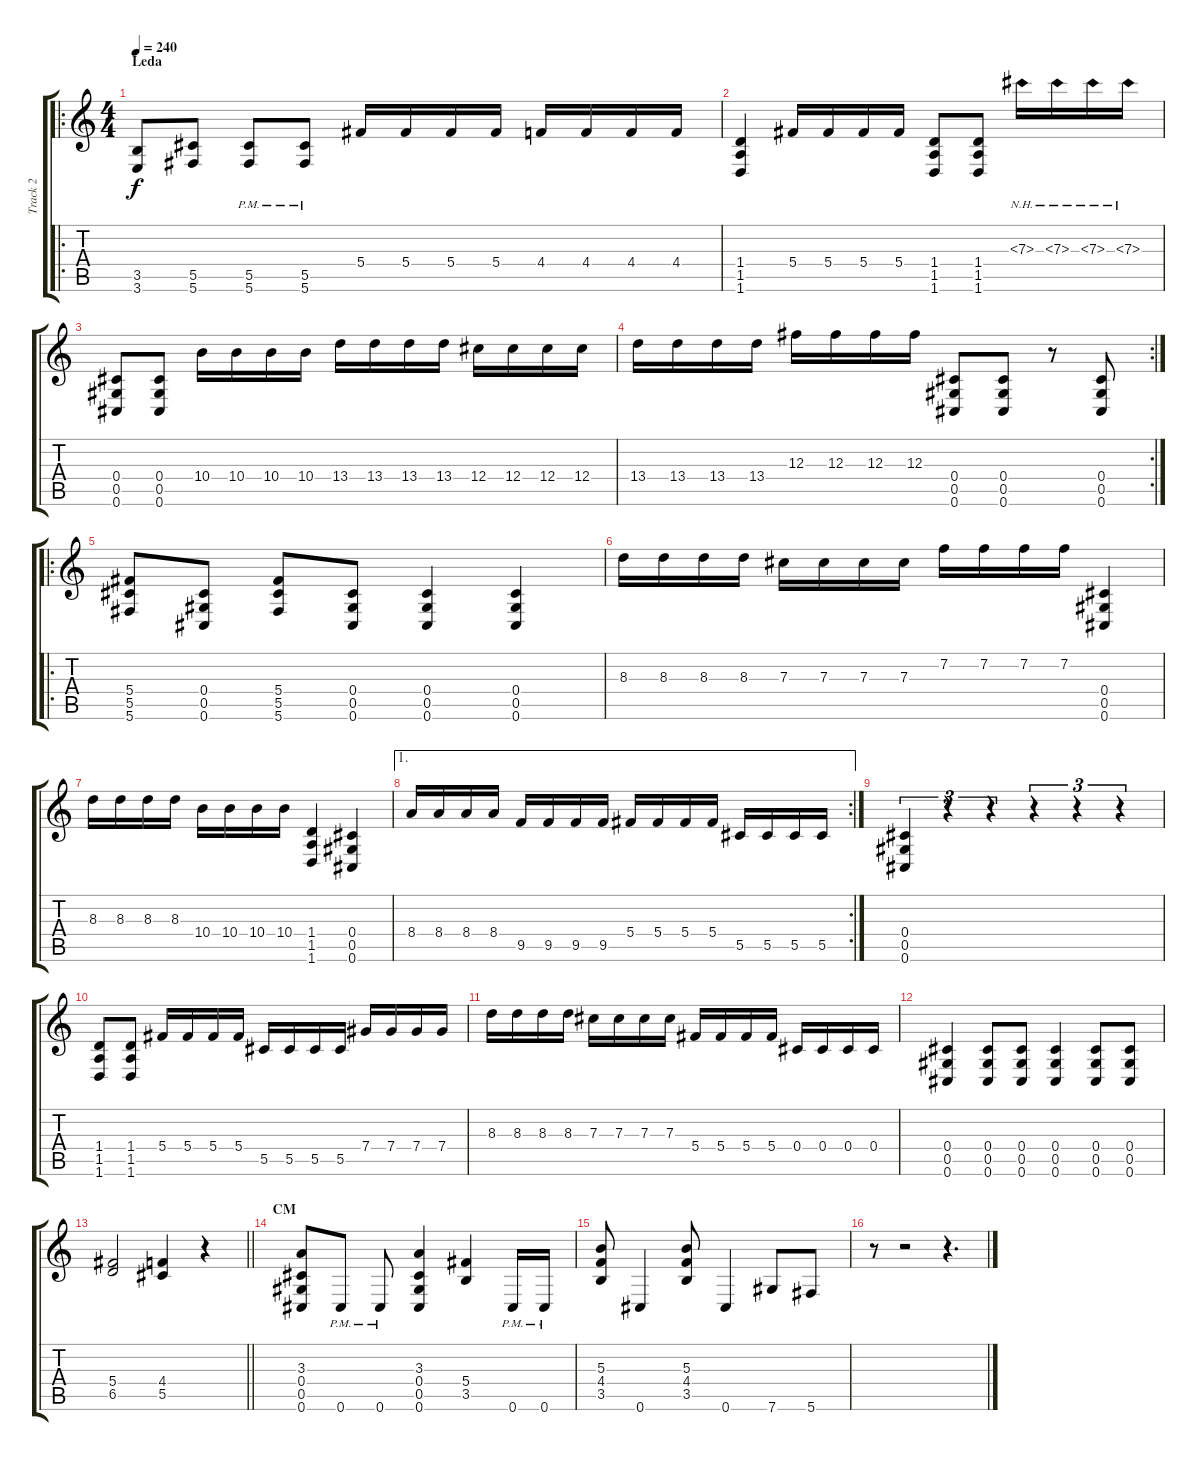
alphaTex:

\track ("Track 2" "Track 2") {instrument distortionguitar}
\staff {score tabs}
\tuning (Eb4 Bb3 Gb3 Db3 Ab2 Db2) {hide}
\ro
\ts (4 4)
\section ("" "Leda")
\tempo 240
\clef g2
\ks c
(3.5 3.6).8{dy f} (5.5 5.6).8 (5.5{pm} 5.6{pm}).8 (5.5{pm} 5.6{pm}).8 5.4.16 5.4.16 5.4.16 5.4.16 4.4.16 4.4.16 4.4.16 4.4.16 |
(1.4 1.5 1.6).4 5.4.16 5.4.16 5.4.16 5.4.16 (1.4 1.5 1.6).8 (1.4 1.5 1.6).8 7.3{nh}.16 7.3{nh}.16 7.3{nh}.16 7.3{nh}.16 |
(0.4 0.5 0.6).8 (0.4 0.5 0.6).8 10.4.16 10.4.16 10.4.16 10.4.16 13.4.16 13.4.16 13.4.16 13.4.16 12.4.16 12.4.16 12.4.16 12.4.16 |
\rc 2
13.4.16 13.4.16 13.4.16 13.4.16 12.3.16 12.3.16 12.3.16 12.3.16 (0.4 0.5 0.6).8 (0.4 0.5 0.6).8 r.8 (0.4 0.5 0.6).8 |
\ro
(5.4 5.5 5.6).8 (0.4 0.5 0.6).8 (5.4 5.5 5.6).8 (0.4 0.5 0.6).8 (0.4 0.5 0.6).4 (0.4 0.5 0.6).4 |
8.3.16 8.3.16 8.3.16 8.3.16 7.3.16 7.3.16 7.3.16 7.3.16 7.2.16 7.2.16 7.2.16 7.2.16 (0.4 0.5 0.6).4 |
8.3.16 8.3.16 8.3.16 8.3.16 10.4.16 10.4.16 10.4.16 10.4.16 (1.4 1.5 1.6).4 (0.4 0.5 0.6).4 |
\ae 1
\rc 2
8.4.16 8.4.16 8.4.16 8.4.16 9.5.16 9.5.16 9.5.16 9.5.16 5.4.16 5.4.16 5.4.16 5.4.16 5.5.16 5.5.16 5.5.16 5.5.16 |
(0.4 0.5 0.6).4{tu (3 2)} r.4{tu (3 2)} r.4{tu (3 2)} r.4{tu (3 2)} r.4{tu (3 2)} r.4{tu (3 2)} |
(1.4 1.5 1.6).8 (1.4 1.5 1.6).8 5.4.16 5.4.16 5.4.16 5.4.16 5.5.16 5.5.16 5.5.16 5.5.16 7.4.16 7.4.16 7.4.16 7.4.16 |
8.3.16 8.3.16 8.3.16 8.3.16 7.3.16 7.3.16 7.3.16 7.3.16 5.4.16 5.4.16 5.4.16 5.4.16 0.4.16 0.4.16 0.4.16 0.4.16 |
(0.4 0.5 0.6).4 (0.4 0.5 0.6).8 (0.4 0.5 0.6).8 (0.4 0.5 0.6).4 (0.4 0.5 0.6).8 (0.4 0.5 0.6).8 |
\barLineRight lightlight
(5.4 6.5).2 (4.4 5.5).4 r.4 |
\section ("" "CM")
(3.3 0.4 0.5 0.6).8 0.6{pm}.8 0.6{pm}.8 (3.3 0.4 0.5 0.6).4 (5.4 3.5).4 0.6{pm}.16 0.6{pm}.16 |
(5.3 4.4 3.5).8 0.6.4 (5.3 4.4 3.5).8 0.6.4 7.6.8 5.6.8 |
r.8 r.2 r.4{d}
